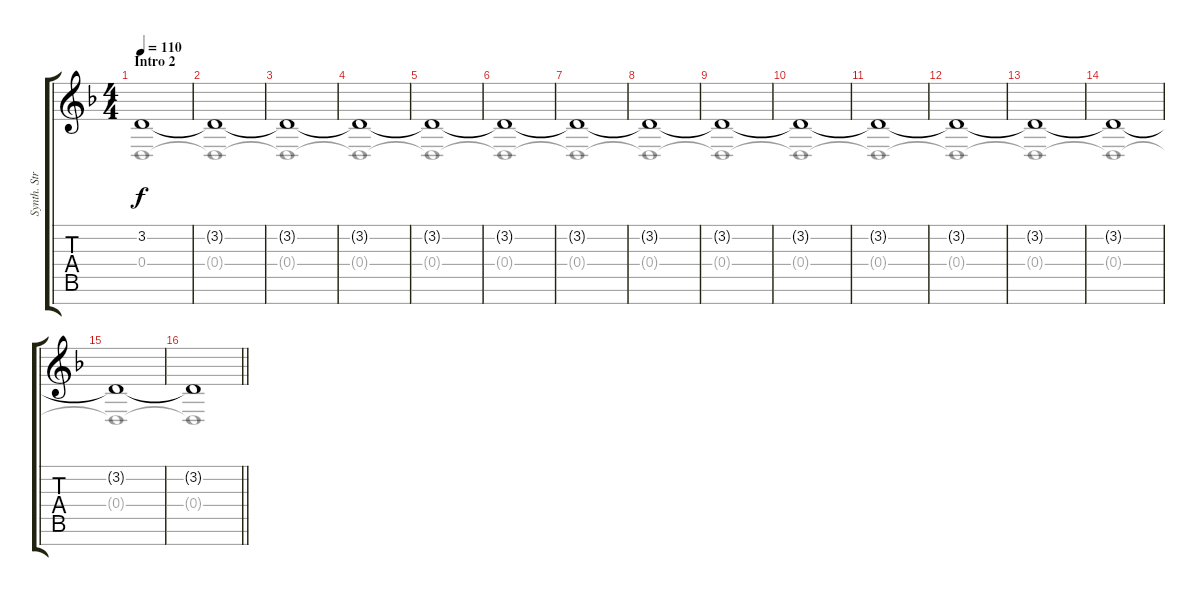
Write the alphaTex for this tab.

\track ("Synth. Strings" "Synth. Str") {instrument stringensemble1}
\staff {score tabs}
\tuning (E4 B3 G3 D3 A2 E2 B1) {hide}
\voice
\ts (4 4)
\section ("" "Intro 2")
\tempo 110
\clef g2
\ks f
3.2.1{dy f} |
3.2{t}.1 |
3.2{t}.1 |
3.2{t}.1 |
3.2{t}.1 |
3.2{t}.1 |
3.2{t}.1 |
3.2{t}.1 |
3.2{t}.1 |
3.2{t}.1 |
3.2{t}.1 |
3.2{t}.1 |
3.2{t}.1 |
3.2{t}.1 |
3.2{t}.1 |
\barLineRight lightlight
3.2{t}.1
\voice
\clef g2
\ottava regular
\simile none
\ks f
0.4.1{dy f} |
0.4{t}.1 |
0.4{t}.1 |
0.4{t}.1 |
0.4{t}.1 |
0.4{t}.1 |
0.4{t}.1 |
0.4{t}.1 |
0.4{t}.1 |
0.4{t}.1 |
0.4{t}.1 |
0.4{t}.1 |
0.4{t}.1 |
0.4{t}.1 |
0.4{t}.1 |
\barLineRight lightlight
0.4{t}.1
